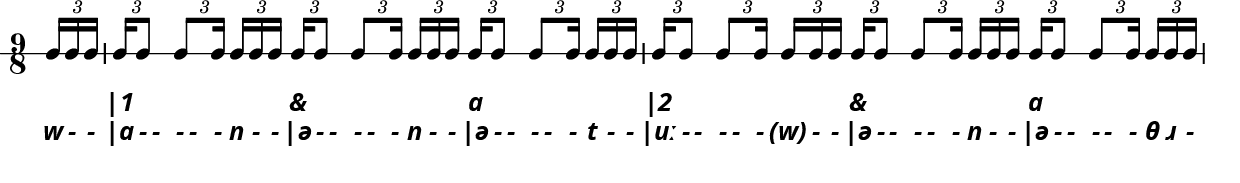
\include "rhythmpedia-ly/lilypond-preamble.ly"

gone = { \tuplet 3/2 {  do16   do16_~ do16] }  }
gtwo = { \tuplet 3/2 {  do16_~ do16   do16] }  }
gthr = { \tuplet 3/2 {  do16[  do16   do16] }  }
gdot = { \tuplet 3/2 {  do8[          do16] }  }
gura = { \tuplet 3/2 {   r8[          do16] }  }
gsco = { \tuplet 3/2 {  do16 do8            }  }

% gnin = {
%   | do8 \gdot \tuplet 3/2 {  do16   do16   do16] }             % 1
%     do8 \gdot \tuplet 3/2 {  do16   do16   do16] }             %
%     do8 \gdot \tuplet 3/2 {  do16   do16   do16] }             %
% }

gnin = {
  \tuplet 3/2 { do16[  do16  do16] } \tuplet 3/2 { do16[   do16  do16] } \tuplet 3/2 { do16[   do16  do16] }
}
sp = "-"
bl = " "

id = #(define-music-function (m) (ly:music?)
  (begin
    (display m)
    m))


rv = #(define-music-function (mus) (ly:music?)
    (make-sequential-music
     (reverse (ly:music-property mus 'elements))))

sw = #(define-music-function (a b) (ly:music? ly:music?)
      (make-sequential-music (list b a)))


idMarkup = #(define-scheme-function (x) (markup?) x)   % identity for markup
idNum    = #(define-scheme-function (x) (number?) x)   % identity for numbers

\score {
  <<
    \new RhythmicStaff = "rhythm"  <<
      \new Voice = "counting" {
        \voiceOne
        \time 9/8
        \partial 8

                     \gthr              % 1
        | \gsco  \gdot \gthr              % &
        | \gsco  \gdot \gthr              % a
        | \gsco  \gdot \gthr              % 2
        | \gsco  \gdot \gthr              % &
        | \gsco  \gdot \gthr              % a
        | \gsco  \gdot \gthr              % 3
        | \gsco  \gdot \gthr              % &
        | \gsco  \gdot \gthr              % a

        | \gsco  \gdot \gthr              % 4
        | \gsco  \gdot \gthr              % &
        | \gsco  \gdot \gthr              % a

        | \gsco  \gdot \gthr              % 5
        | \gsco  \gdot \gthr              % &
        | \gsco  \gdot \gthr              % a

        | \gsco  \gdot \gthr              % 6
        | \gsco  \gdot \gthr              % &
        | \gsco  \gdot \gthr              % a

        \break

        | \gsco  \gdot \gthr              % 7
        | \gsco  \gdot \gthr              % &
        | \gsco  \gdot \gthr              % a

        | \gsco  \gdot \gthr              % 8
        | \gsco  \gdot \gthr              % &
        | \gsco  \gdot \gthr              % a

        | \gsco  \gdot \gthr              % 1
        | \gsco  \gdot \gthr              % 1

      }

      \new NullVoice = "aligner" {
        \relative do' {
          \voiceOne
                     s8
          do4. do4. do4.
          do4. do4. do4.
          do4. do4. do4.
          do4. do4. do4.
          do4. do4. do4.
          do4. do4. do4.
          do4. do4. do4.
          do4. do4. do4.
          do4.
        }
      }

      \new Lyrics \with { instrumentName = "" } \lyricsto "aligner" {
          "|1" "&" "a"
          "|2" "&" "a"
          "|3" "&" "a"
          "|4" "&" "a"
          "|5" "&" "a"
          "|6" "&" "a"
          "|7" "&" "a"
          "|8" "&" "a"
          "|1"
      }

      \new NullVoice = "aligner2" {
        \relative do' {
          \voiceOne

          \gnin \gnin \gnin
          \gnin \gnin \gnin
          \gnin \gnin \gnin
          \gnin \gnin \gnin
          \gnin \gnin \gnin
          \gnin \gnin \gnin
          \gnin \gnin \gnin
          \gnin \gnin \gnin
          \gnin \gnin \gnin
        }
      }

      \new Lyrics \with { instrumentName = "" } \lyricsto "aligner2" {

        "w"   \sp  \sp     "|a"     \sp \sp     \sp   \sp \sp
        "n"   \sp \sp      "|ə"     \sp \sp     \sp   \sp \sp
        "n"   \sp \sp      "|ə"     \sp \sp     \sp   \sp \sp

        "t"  \sp  \sp      "|uː"  \sp \sp      \sp   \sp \sp
        "(w)"  \sp  \sp    "|ə"     \sp \sp     \sp   \sp \sp
        "n"   \sp \sp      "|ə"     \sp \sp     \sp   \sp \sp

        "θ" "ɹ"  \sp      "|iː"  \sp \sp      \sp   \sp \sp
        (j)  \sp  \sp      "|ə"     \sp \sp     \sp   \sp \sp
        "n"  \sp  \sp      "|ə"     \sp \sp     \sp   \sp \sp

        "f"  \sp  \sp      "| ɔ"   \sp \sp      \sp  \sp  \sp
        "ɹ" \sp   \sp      "|ə"     \sp \sp     \sp  \sp  \sp
        "n"   \sp \sp      "|ə"     \sp \sp     \sp   \sp \sp

        "f"  \sp  \sp      "|a"    "ɪ" \sp      \sp  \sp  \sp
        "v"   \sp \sp      "|ə"     \sp \sp     \sp  \sp  \sp
        "n"   \sp \sp      "|ə"     \sp \sp     \sp   \sp \sp

        "s"  \sp  \sp      "|ɪ"    \sp \sp      \sp  \sp  \sp
        "k"   "s" \sp      "|ə"     \sp \sp     \sp  \sp  \sp
        "n"   \sp \sp      "|ə"     \sp \sp     \sp  \sp  \sp

        "s"  \sp  \sp      "|ɛ"    \sp \sp      \sp  \sp  \sp
        "v"   "ə" "n"      "|ə"     \sp \sp     \sp  \sp  \sp
        "n"   \sp \sp      "|ə"     \sp \sp     \sp  \sp  \sp

        "(ɹ)"  \sp  \sp    "|e"    "ɪ" \sp      \sp  \sp  \sp
        "t"   \sp \sp      "|ə"    \sp \sp      \sp  \sp  \sp
        "n"   \sp \sp      "|ə"    \sp \sp      \sp  \sp  \sp

        "w"  \sp \sp       "|a"    \sp \sp      "n"   \sp \sp
      }

      \new Lyrics \with { instrumentName = "" } \lyricsto "aligner2" {
        \bl  \bl  \bl      \bl     \bl \bl

        \bl   \bl  \bl      \bl     \bl \bl     \bl  \bl  \bl
        \bl   \bl \bl      \bl     \bl \bl     \bl   \bl \bl
        \bl   \bl \bl      \bl     \bl \bl     \bl   \bl \bl

        \bl    \bl  \bl      \bl   \bl \bl     \bl   \bl \bl
        \bl  \bl  \bl    \bl     \bl \bl     \bl  \bl  \bl
        \bl    \bl \bl      \bl     \bl \bl     \bl   \bl \bl

        \bl   \bl  \bl      \bl   \bl \bl     \bl   \bl \bl
        \bl    \bl  \bl      \bl     \bl \bl     \bl   \bl \bl
        \bl    \bl  \bl      \bl     \bl \bl     \bl   \bl \bl

        \bl    \bl  \bl      \bl    \bl \bl     \bl  \bl  \bl
        \bl    \bl  \bl      \bl     \bl \bl     \bl  \bl  \bl
        \bl    \bl  \bl      \bl     \bl \bl     \bl   \bl \bl

        \bl    \bl  \bl      \bl     \bl \bl     \bl  \bl  \bl
        \bl    \bl \bl      \bl     \bl \bl     \bl  \bl  \bl
        \bl    \bl \bl      \bl     \bl \bl     \bl   \bl \bl

        \bl    \bl  \bl      \bl     \bl \bl     \bl  \bl  \bl
        \bl    \bl \bl      \bl     \bl \bl     \bl  \bl  \bl
        \bl    \bl \bl      \bl     \bl \bl     \bl  \bl  \bl

        \bl    \bl  \bl      \bl     \bl \bl     \bl  \bl  \bl
        \bl    \bl \bl      \bl     \bl \bl     \bl  \bl  \bl
        \bl    \bl \bl      \bl     \bl \bl     \bl  \bl  \bl

        \bl  \bl  \bl    \bl     \bl \bl     \bl  \bl  \bl
        "l"    \bl \bl      \bl     \bl \bl     \bl  \bl  \bl
        \bl    \bl \bl      \bl     \bl \bl     \bl  \bl  \bl

        \bl    \bl \bl       \bl     \bl \bl     \bl   \bl \bl
      }


    >>
  >>
}
